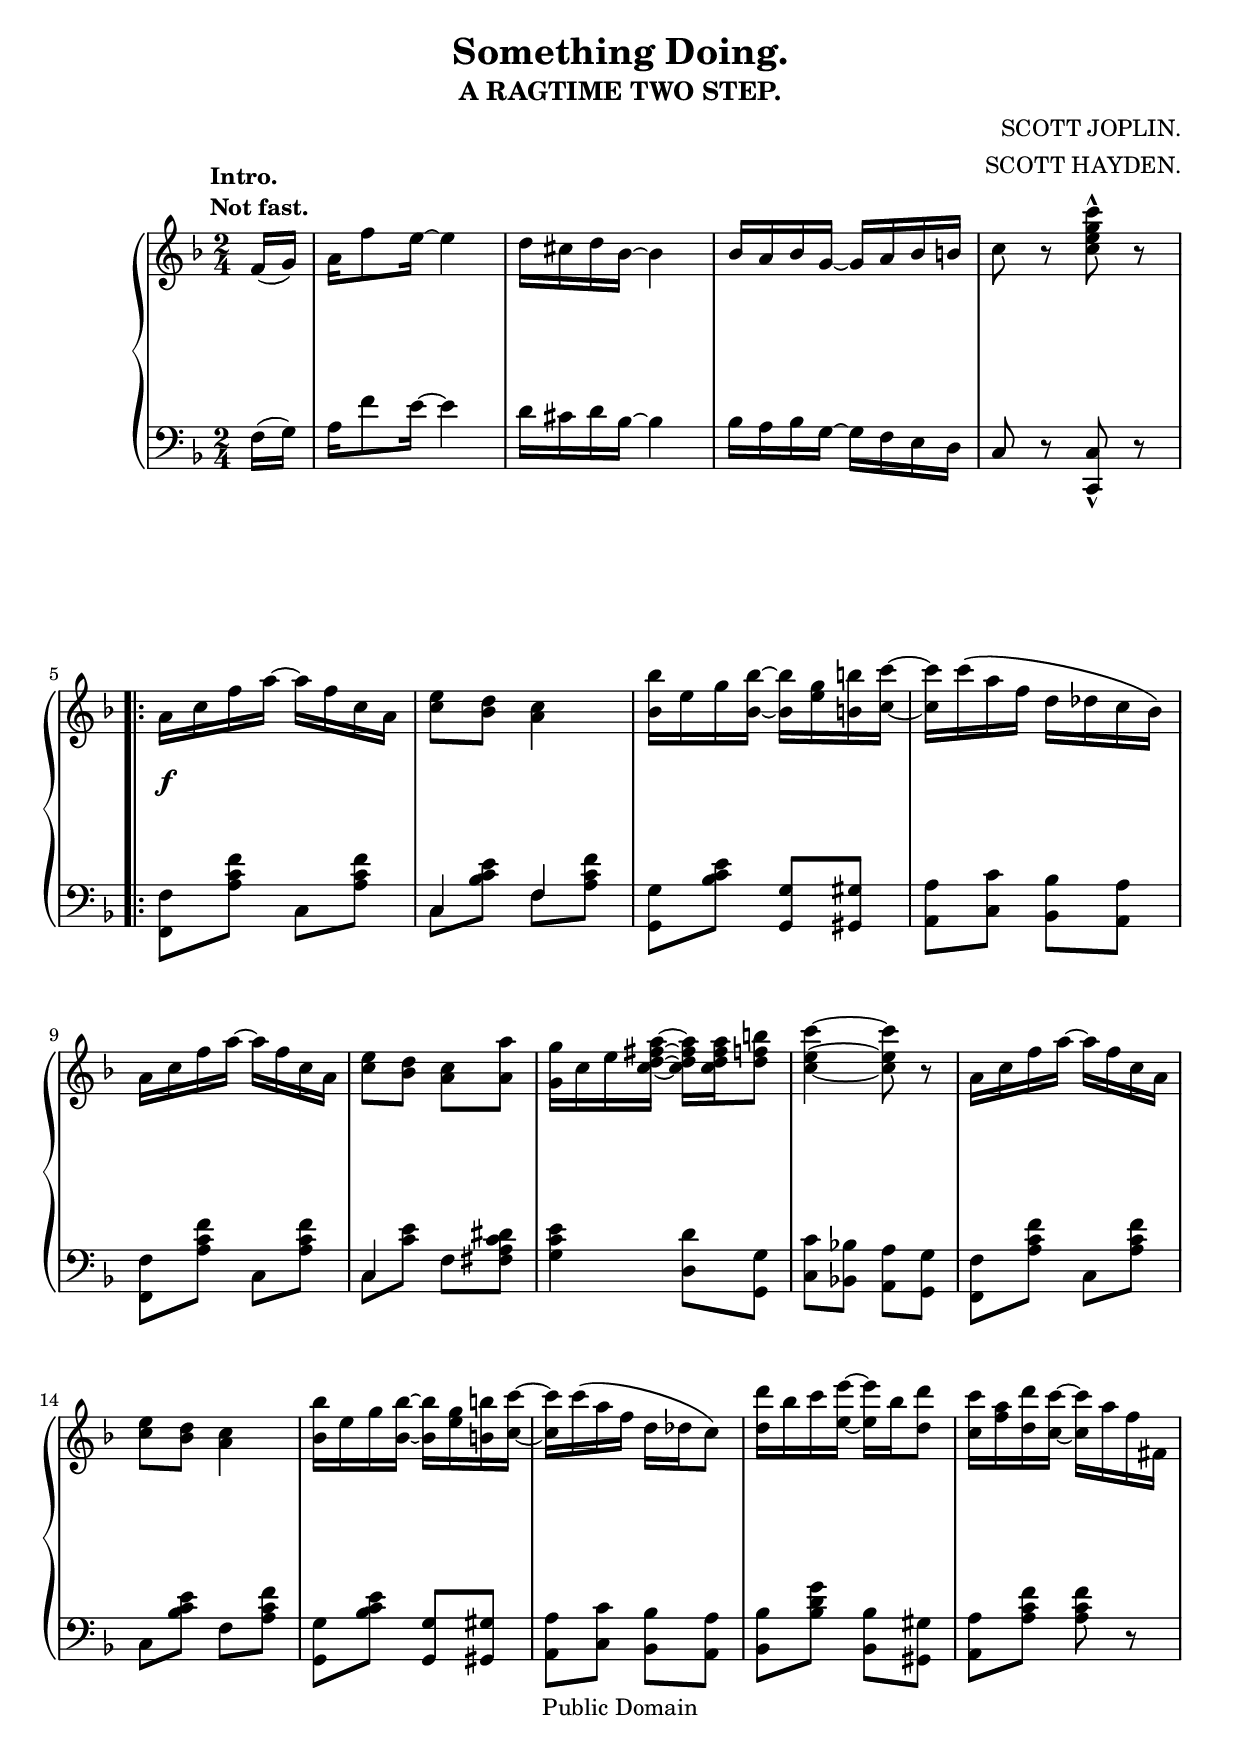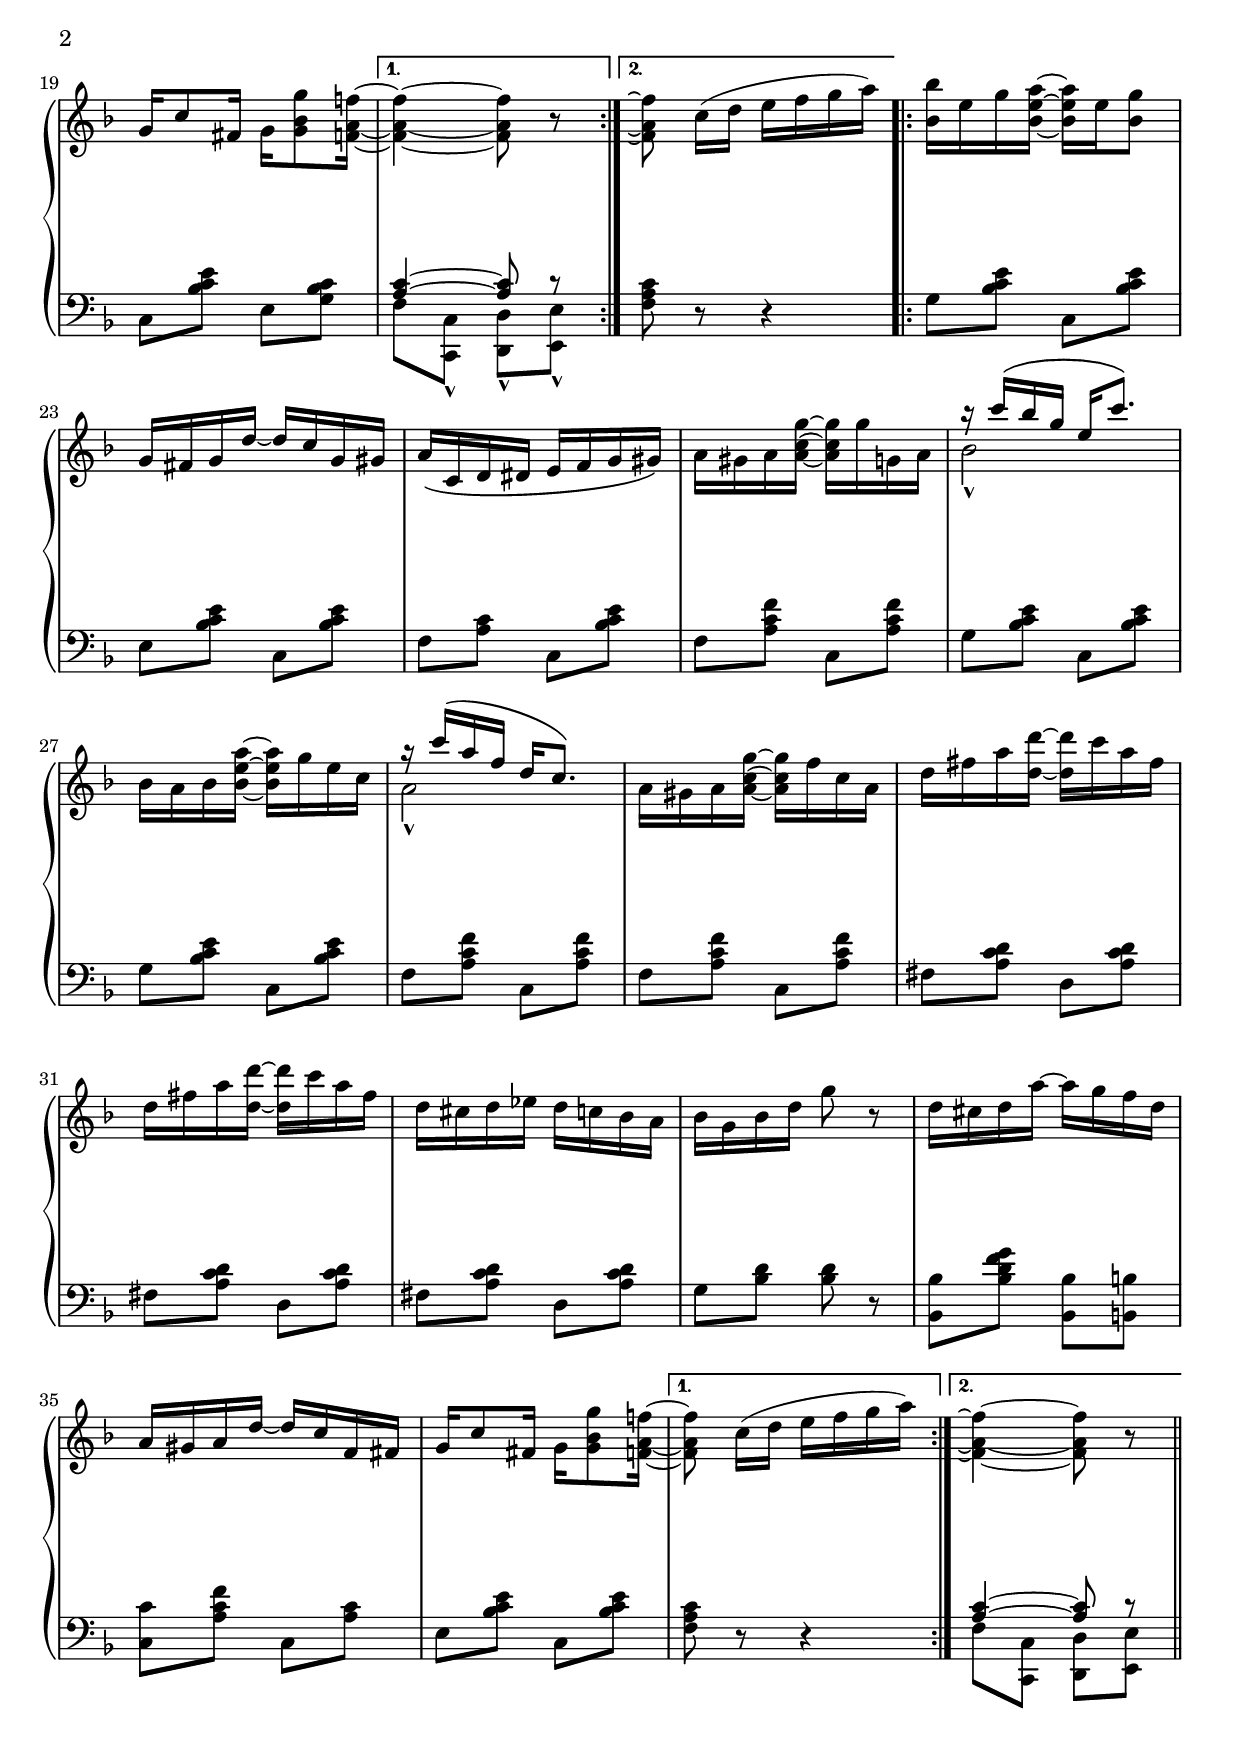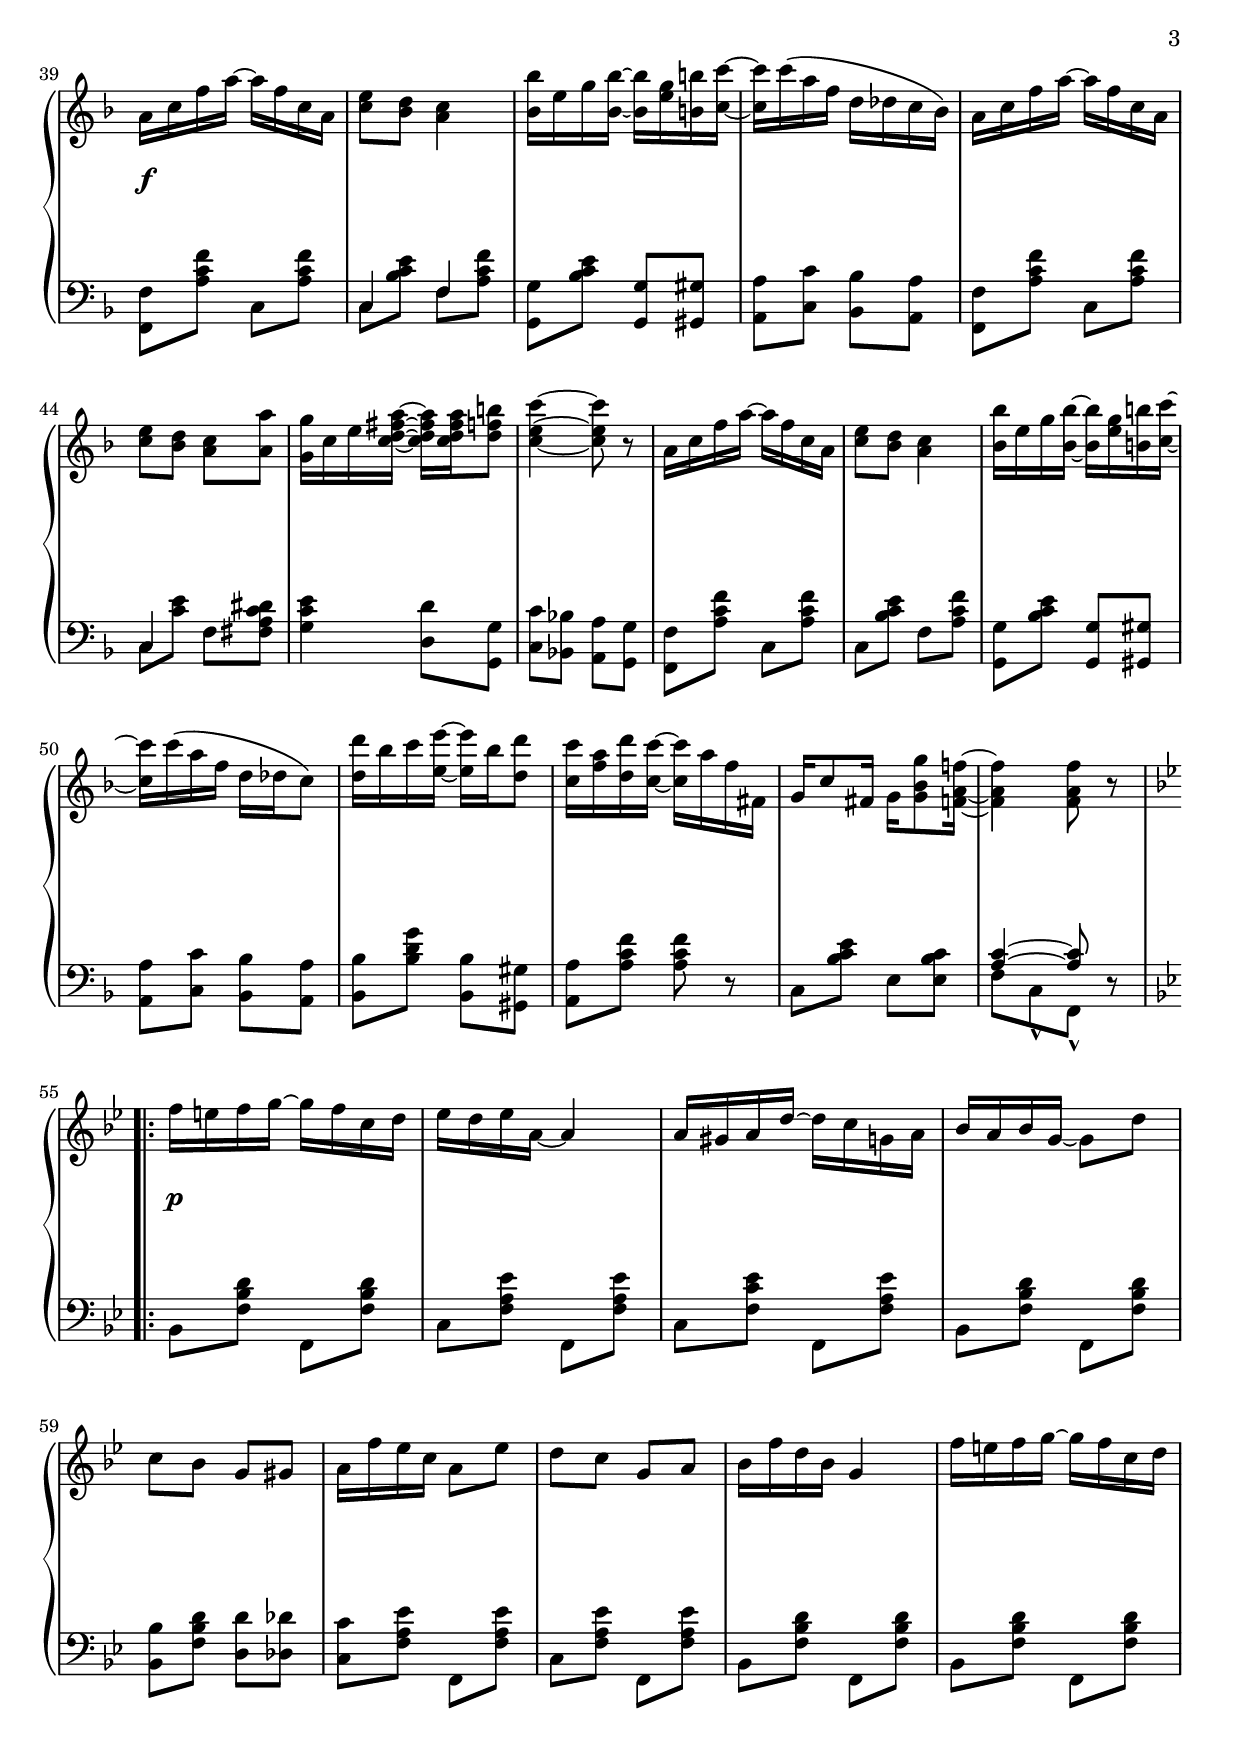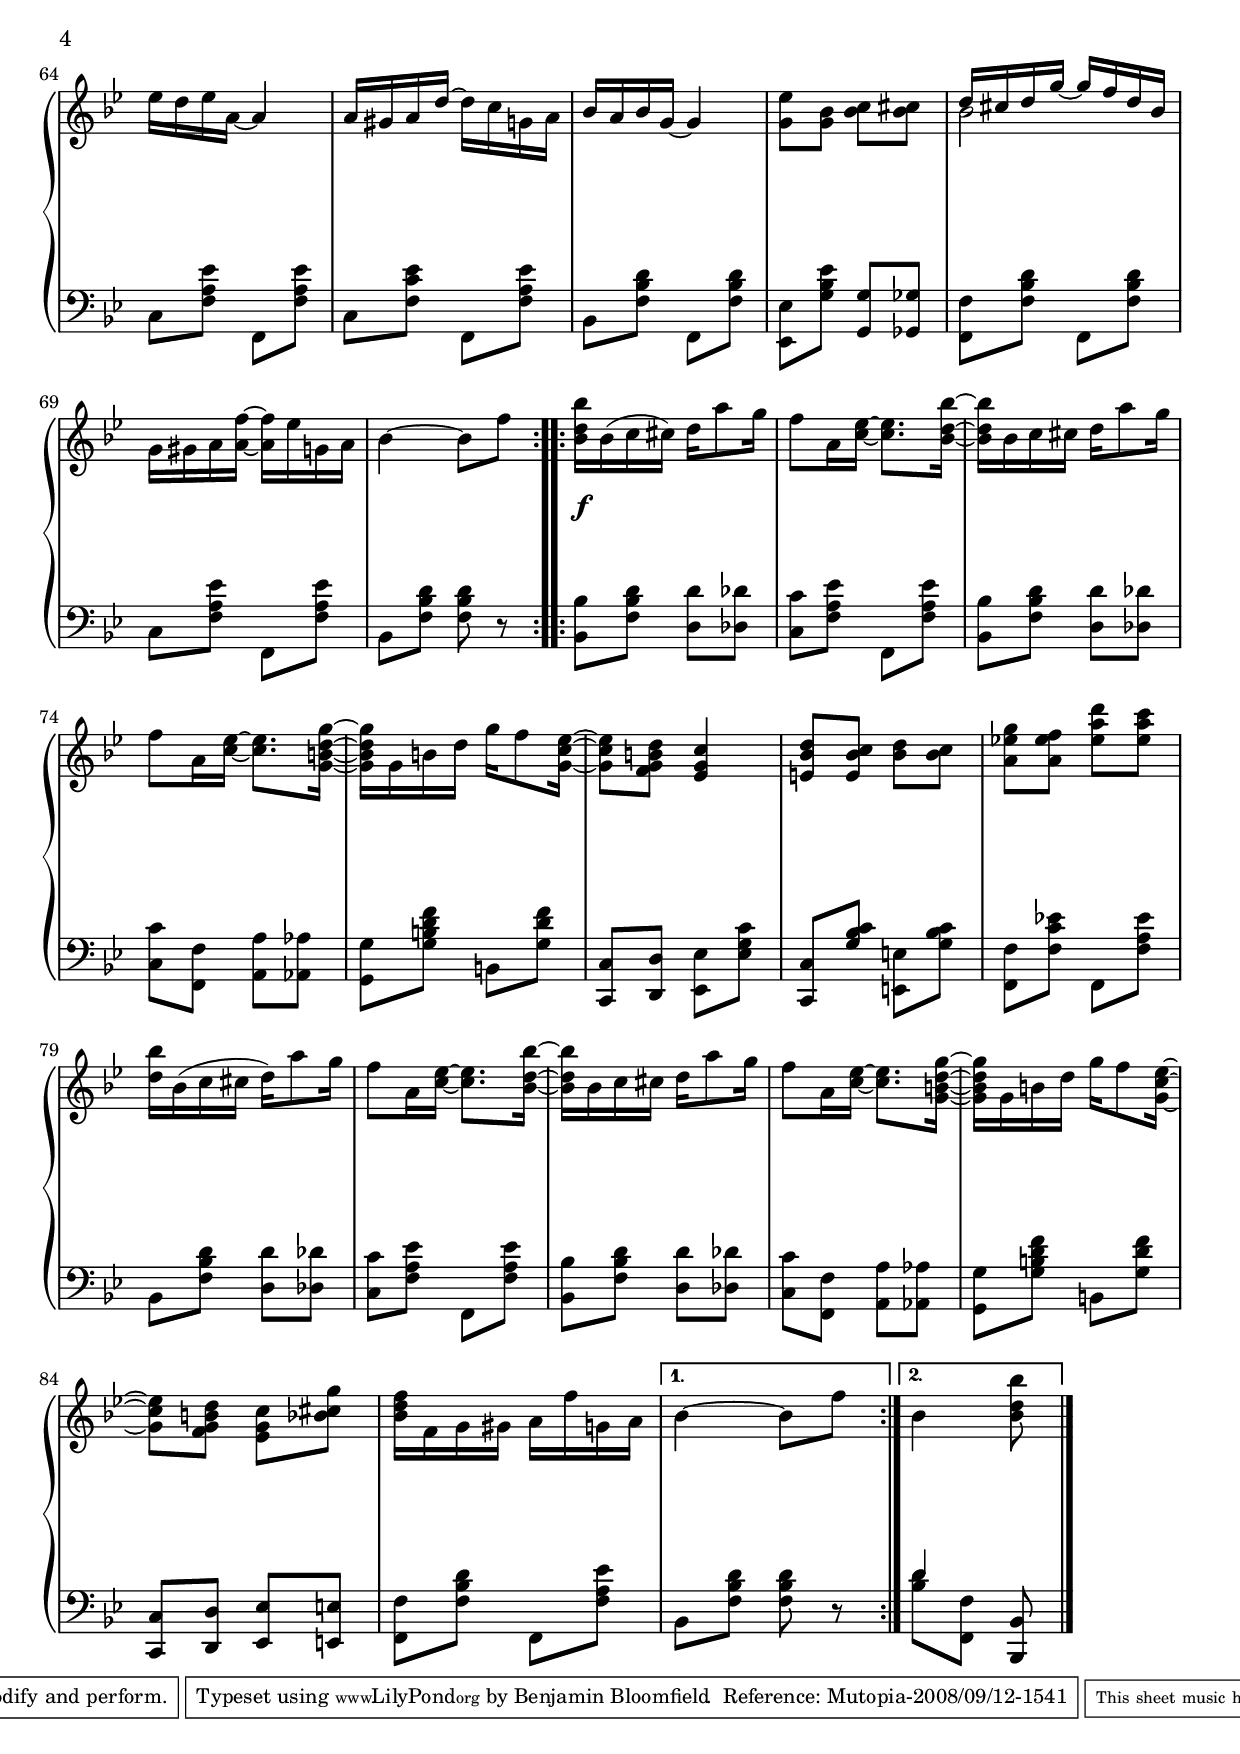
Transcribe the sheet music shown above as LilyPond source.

\version "2.10.10"
\include "english.ly"
\header {

 title="Something Doing."
 subtitle="A RAGTIME TWO STEP."
 composer=\markup { \column { \right-align { "SCOTT JOPLIN." "SCOTT HAYDEN."} } }
 
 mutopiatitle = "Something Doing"
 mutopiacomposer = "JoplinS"
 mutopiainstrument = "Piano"
 date = "1903"
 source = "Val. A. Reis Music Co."
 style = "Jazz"
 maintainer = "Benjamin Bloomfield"
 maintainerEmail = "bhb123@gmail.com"
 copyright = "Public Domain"
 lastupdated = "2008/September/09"

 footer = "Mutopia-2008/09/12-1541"
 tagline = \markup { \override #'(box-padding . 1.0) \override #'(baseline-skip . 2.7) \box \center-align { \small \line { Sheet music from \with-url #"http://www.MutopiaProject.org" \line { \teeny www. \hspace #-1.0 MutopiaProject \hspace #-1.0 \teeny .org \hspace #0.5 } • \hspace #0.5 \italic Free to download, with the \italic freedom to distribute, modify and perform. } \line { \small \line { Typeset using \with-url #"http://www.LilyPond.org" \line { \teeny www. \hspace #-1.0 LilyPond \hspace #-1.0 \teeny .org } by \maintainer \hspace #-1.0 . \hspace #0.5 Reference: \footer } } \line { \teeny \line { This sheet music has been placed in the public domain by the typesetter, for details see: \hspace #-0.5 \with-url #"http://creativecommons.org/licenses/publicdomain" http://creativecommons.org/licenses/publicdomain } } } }
}

\paper {
	%between-system-padding = #0.1
        %between-system-space = #0.25
	ragged-last-bottom=##f
}

     upper = \relative c' {
       \clef treble
       \key f \major
       \time 2/4

\once \override TextScript #'extra-offset = #'( -4 . 1 )
	\partial 8 f16[(^\markup { \column \bold {"Intro." "Not fast." } } g]) |
	a[ f'8 e16]~ e4 |
	d16[ cs d bf]~ bf4 |
	bf16[ a bf g]~ g[ a bf b] |
	c8 r <c e g c>-^ r

\break
	\repeat volta 2 {
	a16[ c f a]~ a f c a] |
	<c e>8[ <bf d>] <c a>4 |
	<bf bf'>16[ e g <bf bf,>]~ <bf bf,>[ <g e> <b b,> <c c,>]~

%\break
	<c c,>[ c\( a f] d[ df c bf]\) |
	a[ c f a]~ a[ f c a] |
	<c e>8[ <bf d>] <a c>[ <a a'>] |
	<g g'>16[ c e <c d fs a>~] <c d fs a>[ <c d fs a> <d f b>8]

%\break
	<c e c'>4~ <c e c'>8 r |
	a16[ c f a]~ a[ f c a] |
	<c e>8[ <bf d>] <a c>4 |
	<bf bf'>16[ e g <bf bf,>]~ <bf bf,>[ <g e> <b b,> <c c,>]~

%\break
	<c c,>[ c\( a f] d[ df c8]\) |
	<d d'>16[ bf' c <e e,>]~ <e e,>[ bf <d d,>8] |
	<c c,>16[ <a f> <d d,> <c c,>]~ <c c,>[ a f fs,]

\pageBreak
% Begin Page two

	g16[ c8 fs,16] g[ <g bf g'>8 <f a f'!>16]~
	} % end repeat
	\alternative {
		{ <f a f'>4~ <f a f'>8 r }
		{ <f a f'>8\repeatTie c'16[( d] e[ f g a]) }
	}
	\repeat volta 2 {
	<bf bf,>16[ e, g <a e bf>]~ <a e bf> e <g bf,>8]

\break
	g,16[ fs g d']~ d[ c g gs] |
	a[\( c, d ds] e[ f g gs]\) |
	a[ gs a <a c g'>]~ <a c g'> g' g, a] |
	<< { \stemUp r c'[\( bf g] e[ c'8.]\) } \\ { \stemDown bf,2_^ } >> \stemNeutral

\break
	bf16[ a bf <bf e a>]~ <bf e a>[ g' e c] |
	<< { \stemUp r c'[\( a f] d[ c8.]\) } \\ { \stemDown a2_^ } >> \stemNeutral |
	a16[ gs a <a c g'>]~ <a c g'>[ f' c a] |
	d[ fs a <d d,>]~ <d d,>[ c a fs]

\break
	d[ fs a <d d,>]~ <d d,>[ c a fs] |
	d[ cs d ef] d[ c bf a] |
	bf[ g bf d] g8 r |
	d16[ cs d a']~ a[ g f d] |

\break
	a[ gs a d]~ d[ c f, fs] |
	g[ c8 fs,16] g[ <g bf g'>8 <f a f'!>16]~
	} % end repeat
	\alternative {
		{ <f a f'>8 c'16[( d] e[ f g a]) }
		{ <f a, f>4~\repeatTie <f a, f>8 r}
	}
\bar "||"

\pageBreak
% Page Three
	a,16[ c f a]~ a f c a] |
	<c e>8[ <bf d>] <c a>4 |
	<bf bf'>16[ e g <bf bf,>]~ <bf bf,>[ <g e> <b b,> <c c,>]~
	<c c,>[ c\( a f] d[ df c bf]\) |

%\break
	a[ c f a]~ a[ f c a] |
	<c e>8[ <bf d>] <a c>[ <a a'>] |
	<g g'>16[ c e <c d fs a>~] <c d fs a>[ <c d fs a> <d f b>8]
	<c e c'>4~ <c e c'>8 r |

%\break
	a16[ c f a]~ a[ f c a] |
	<c e>8[ <bf d>] <a c>4 |
	<bf bf'>16[ e g <bf bf,>]~ <bf bf,>[ <g e> <b b,> <c c,>]~
	<c c,>[ c\( a f] d[ df c8]\) |

%\break
	<d d'>16[ bf' c <e e,>]~ <e e,>[ bf <d d,>8] |
	<c c,>16[ <a f> <d d,> <c c,>]~ <c c,>[ a f fs,]
	g16[ c8 fs,16] g[ <g bf g'>8 <f a f'!>16]~
	<f a f'>4 <f a f'>8 r |

\break

	\key bf \major
	\repeat volta 2 {
	f'16[ e f g]~ g[ f c d] |
	ef[ d ef a,]~ a4 |
	a16[ gs a d]~ d[ c g a] |
	bf[ a bf g]~ g8[ d'] |

%\break
	c8[ bf] g[ gs] |
	a16[ f' ef c] a8[ ef'] |
	d[ c] g[ a] |
	bf16[ f' d bf] g4 |
	f'16[ e f g]~ g[ f c d] |

\pageBreak

	ef16[ d ef a,]~ a4 |		%64
	a16[ gs a d]~ d[ c g a] |	%65
	bf a bf g]~ g4 |		%66
	<g ef'>8[ <g bf>] <bf c>[ <bf cs>] |	%67
%\break

	<< {\stemDown bf2 } \\ { \stemUp d16[ cs d g]~ g[ f d bf] } >> |	%68
	g16[ gs a <a f'>]~ <a f'>[ ef' g, a] |	%69
	bf4~ bf8[ f'] |				%70
	} % end repeat
	
	\repeat volta 2 {
	<bf d, bf>16[ bf,( c cs]) d[ a'8 g16] |		% 71

%\break
	f8[ a,16 <c ef>]~ <c ef>8.[ <bf d bf'>16]~ |
	<bf d bf'>[ bf c cs] d[ a'8 g16] |
	f8[ a,16 <c ef>]~ <c ef>8.[ <g b d g>16]~ |
	<g b d g>[ g b! d] g[ f8 <ef c g>16]~ |

%\break
	<ef c g>8[ <d b g f>] <c g ef>4 |
	<d bf e,>8[ <c bf e,>] <d bf>[ <c bf>] |
	<a ef'! g>[ <a ef' f>] <ef' a d>[ <ef a c>] |
	<d bf'>16[ bf( c cs] d[) a'8 g16] |

%\break
	f8[ a,16 <c ef>]~ <c ef>8.[ <bf d bf'>16]~ |
	<bf d bf'>[ bf c cs] d[ a'8 g16] |
	f8[ a,16 <c ef>]~ <c ef>8.[ <g b d g>16]~ |
	<g b d g>[ g b! d] g[ f8 <ef c g>16]~ |
	<ef c g>8[ <d b g f>] <c g ef>[ <bf cs g'>] |
	<bf d f>16[ f g gs] a[ f' g, a]
	} % end repeat
	\alternative {
		{ bf4~ bf8[ f'] | }
		{ \partial 8 * 3 bf,4 <bf d bf'>8 }
	}
\bar "|."
     }
     
     lower = \relative c {
       \clef bass
       \key f \major
       \time 2/4
     
	\partial 8 f16[( g]) |
	a[ f'8 e16]~ e4 |
	d16[ cs d bf]~ bf4 |
	bf16[ a bf g]~ g[ f e d] |
	c8 r <c c,>-^ r

\break
	<f f,>8[ <a c f>] c,[ <a' c f>] |
	<< { \stemDown c,[ <bf' c e>] f[ <a c f>] } \\
	   { \stemUp c,4 f } >> |
	\stemNeutral
	<g g,>8[ <bf c e>] <g g,>[ <gs gs,>]

%\break
	<a a,>[ <c c,>] <bf bf,>[ <a a,>] |
	<f f,>[ <a c f>] c,[ <a' c f>] |
	<< { \stemDown c,[ <c' e>] } \\
		{ \stemUp c,4 } >> \stemNeutral f8[ <fs a c ds>] |
	<g c e>4 <d d'>8[ <g g,>]

%\break
	<c c,>[ <bf! bf,!>] <a a,>[ <g g,>] |
	<f f,>[ <a c f>] c,[ <a' c f>] |
	c,[ <bf' c e>] f[ <a c f>] |
	<g g,>[ <bf c e>] <g g,>[ <gs gs,>]

%\break
	<a a,>[ <c c,>] <bf bf,>[ <a a,>] |
	<bf bf,>[ <bf d g>] <bf bf,>[ <gs gs,>] |
	<a a,>[ <a c f>] <a c f> r

\pageBreak
% Begin page 2
	c,8[ <bf' c e>] e,[ <g bf c>] |

	<< { \stemUp <a c>4~ <a c>8 r } \\ { \stemDown f[ <c c,>_^] <d d,>_^[ <e e,>_^] } >> |
	<f a c>8 r r4 |

	g8[ <bf c e>] c,[ <bf' c e>] |

%\break
	e,[ <bf' c e>] c,[ <bf' c e>] |
	f[ <a c>] c,[ <bf' c e>] |
	f[ <a c f>] c,[ <a' c f>] |
	g[ <bf c e>] c,[ <bf' c e>] |

%\break
	g[ <bf c e>] c,[ <bf' c e>] |
	f[ <a c f>] c,[ <a' c f>] |
	f[ <a c f>] c,[ <a' c f>] |
	fs[ <a c d>] d,[ <a' c d>] |

%\break
	fs[ <a c d>] d,[ <a' c d>] |
	fs[ <a c d>] d,[ <a' c d>] |
	g[ <bf d>] <bf d> r |
	<bf bf,>[ <bf d f g>] <bf bf,>[ <b b,>] |

%\break
	<c c,>[ <a c f>] c,[ <a' c>] |
	e[ <bf' c e>] c,[ <bf' c e>] |

	<f a c>] r r4 |
	<< { \stemUp <a c>4~ <a c>8 r } \\ { \stemDown f[ <c c,>] <d d,>[ <e e,>] } >> |

\pageBreak
% Begin Page 3
	<f f,>8[ <a c f>] c,[ <a' c f>] |
	<< { \stemDown c,[ <bf' c e>] f[ <a c f>] } \\
	   { \stemUp c,4 f } >> |
	\stemNeutral
	<g g,>8[ <bf c e>] <g g,>[ <gs gs,>]
	<a a,>[ <c c,>] <bf bf,>[ <a a,>] |

%\break
	<f f,>[ <a c f>] c,[ <a' c f>] |
	<< { \stemDown c,[ <c' e>] } \\
	   { \stemUp c,4 } >> \stemNeutral f8[ <fs a c ds>] |
	<g c e>4 <d d'>8[ <g g,>]
	<c c,>[ <bf! bf,!>] <a a,>[ <g g,>] |

%\break
	<f f,>[ <a c f>] c,[ <a' c f>] |
	c,[ <bf' c e>] f[ <a c f>] |
	<g g,>[ <bf c e>] <g g,>[ <gs gs,>]
	<a a,>[ <c c,>] <bf bf,>[ <a a,>] |

%\break
	<bf bf,>[ <bf d g>] <bf bf,>[ <gs gs,>] |
	<a a,>[ <a c f>] <a c f> r
	c,8[ <bf' c e>] e,[ <e bf' c>] |
	<< { \stemUp <a c>4~ <a c>8 } \\ { \stemDown f[ c_^ f,_^] } >> r

%\break
	\key bf \major
	bf8[ <f' bf d>] f,[ <f' bf d>] |	%55
	c[ <f a ef'>] f,[ <f' a ef'>] |		%56
	c[ <f c' ef>] f,[ <f' a ef'>] |		%57
	bf,[ <f' bf d>] f,[ <f' bf d>] |	%58

%\break
	<bf bf,>[ <f bf d>] <d d'>[ <df df'>] |	%59
	<c c'>[ <f a ef'>] f,[ <f' a ef'>] |	%60
	c[ <f a ef'>] f,[ <f' a ef'>] |		%61
	bf,[ <f' bf d>] f,[ <f' bf d>] |	%62
	bf,[ <f' bf d>] f,[ <f' bf d>] |	%63
%end Page Three

\pageBreak

	c8[ <f a ef'>] f,[ <f' a ef'>] |
	c[ <f c' ef>] f,[ <f' a ef'>] |
	bf,[ <f' bf d>] f,[ <f' bf d>]		%66
	<ef ef,>[ <g bf ef>] <g g,>[ <gf gf,>] |	%67

%\break
	<f f,>[ <f bf d>] f,[ <f' bf d>] |
	c[ <f a ef'>] f,[ <f' a ef'>] |		%69
	bf,[ <f' bf d>] <f bf d> r |		%70
	<bf bf,>[ <f bf d>] <d d'>[ <df df'>] |	%71

%\break
	<c c'>[ <f a ef'>] f,[ <f' a ef'>] |
	<bf bf,>[ <f bf d>] <d d'>[ <df df'>] |	%73
	<c c'>[ <f f,>] <a a,>[ <af af,>] |	%74
	<g g,>[ <g b d f>] b,[ <g' d' f>] |

%\break
	<c, c,>[ <d d,>] <ef ef,>[ <ef g c>] |
	<c c,>[ <g' bf c>] <e e,>[ <g bf c>] |
	<f f,>[ <f c' ef!>] f,[ <f' a ef'>] |
	bf,[ <f' bf d>] <d d'>[ <df df'>] |

%\break
	<c c'>[ <f a ef'>] f,[ <f' a ef'>] |
	<bf bf,>[ <f bf d>] <d d'>[ <df df'>] |
	<c c'>[ <f f,>] <a a,>[ <af af,>] |
	<g g,>[ <g b d f>] b,[ <g' d' f>] |

%\break
	<c, c,>[ <d d,>] <ef ef,>[ <e e,>] |
	<f f,>[ <f bf d>] f,[ <f' a ef'>] |

	bf,[ <f' bf d>] <f bf d> r
	<< {\stemUp d'4 } \\ {\stemDown <bf d>8[ <f f,>] } >>
		<bf, bf,>8
     }
     
     dynamics = {
	s8 | s2 * 4 |
	s2\f | s2 * 2 |
	s2 * 4 |
	s2 * 4 |
	s2 * 3 |

	s2 * 4 |
	s2 * 4 |
	s2 * 4 |
	s2 * 4 |
	s2 * 4 |

	s2\f | s2 * 3 |
	s2 * 4 |
	s2 * 4 |
	s2 * 4 |
	s2\p | s2 * 3 |
	s2 * 5 |

	s2 * 4 |
	s2 * 3 | s2\f |
	s2 * 4 |
	s2 * 4 |
	s2 * 4 |
	s2 * 4
     }
     
     pedal = {
%       s2\sustainDown s2\sustainUp
     }
     
     \score {
       \new PianoStaff <<
         \new Staff = "upper" \upper
         \new Dynamics = "dynamics" \dynamics
         \new Staff = "lower" <<
           \clef bass
           \lower
         >>
         \new Dynamics = "pedal" \pedal
       >>
       \layout {
         \context {
           \type "Engraver_group"
           \name Dynamics
           \alias Voice % So that \cresc works, for example.
           \consists "Output_property_engraver"
     
           \override VerticalAxisGroup #'minimum-Y-extent = #'(-1 . 1)
           pedalSustainStrings = #'("Ped." "*Ped." "*")
           pedalUnaCordaStrings = #'("una corda" "" "tre corde")
     
           \consists "Piano_pedal_engraver"
           \consists "Script_engraver"
           \consists "Dynamic_engraver"
           \consists "Text_engraver"
     
           \override TextScript #'font-size = #2
           \override TextScript #'font-shape = #'italic
           \override DynamicText #'extra-offset = #'(0 . 2.5)
           \override Hairpin #'extra-offset = #'(0 . 2.5)
     
           \consists "Skip_event_swallow_translator"
     
           \consists "Axis_group_engraver"
         }
         \context {
           \PianoStaff
           \accepts Dynamics
           \override VerticalAlignment #'forced-distance = #7
         }
       }
     }
     \score {
       \new PianoStaff <<
         \new Staff = "upper" << \upper \dynamics >>
         \new Staff = "lower" << \lower \dynamics >>
         \new Dynamics = "pedal" \pedal
       >>
       \midi {
         \context {
           \type "Performer_group"
           \name Dynamics
           \consists "Piano_pedal_performer"
         }
         \context {
           \PianoStaff
           \accepts Dynamics
         }
       }
     }
